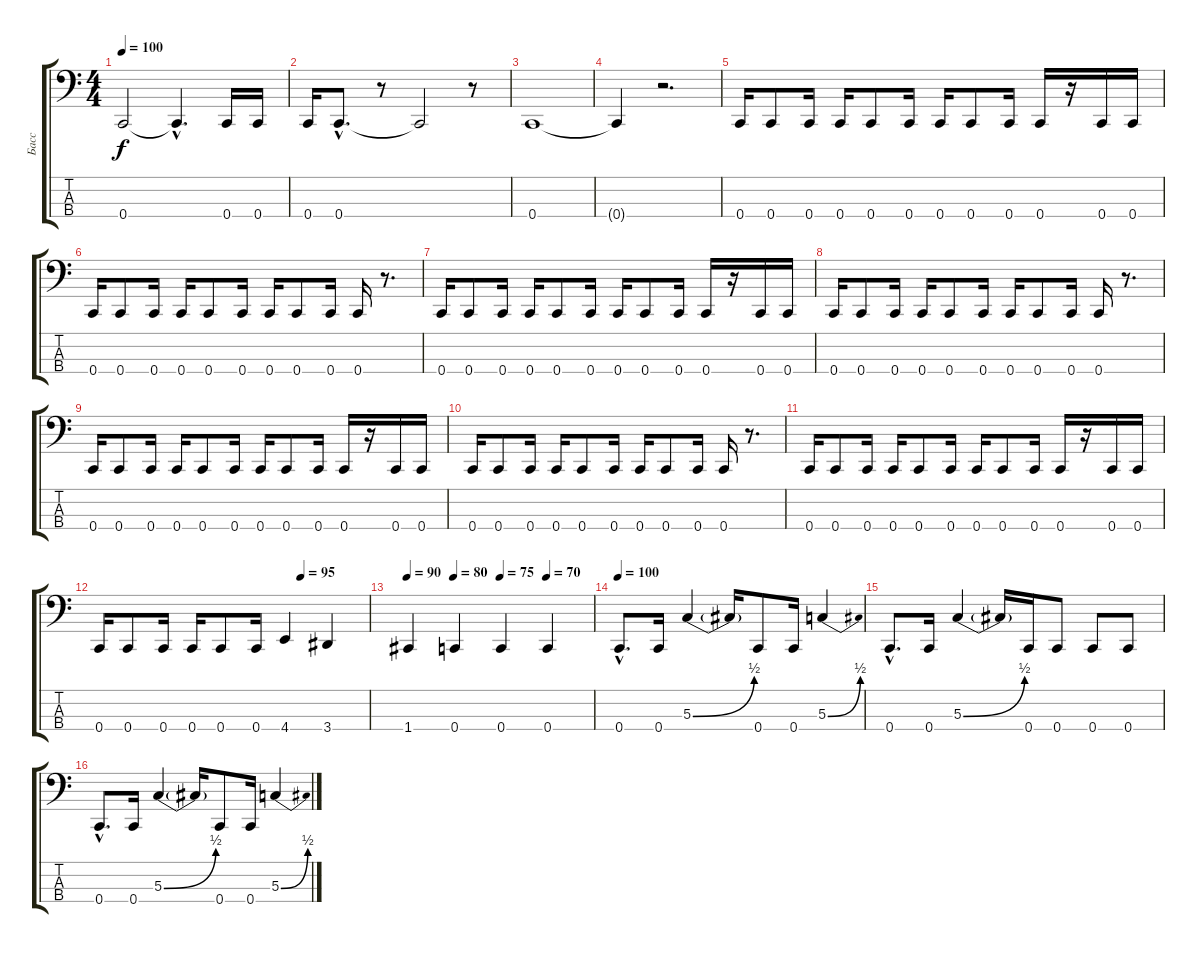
\track ("Басс" "Басс") {instrument electricbassfinger}
\staff {score tabs}
\tuning (F2 C2 G1 C1) {hide}
\ts (4 4)
\tempo 100
\clef f4
\ks c
0.4.2{dy f} 0.4{hac t}.4{d} 0.4.16 0.4.16 |
0.4.16 0.4{hac}.8{d} r.8 0.4{t}.2 r.8 |
0.4.1 |
0.4{t}.4 r.2{d} |
0.4.16 0.4.8 0.4.16 0.4.16 0.4.8 0.4.16 0.4.16 0.4.8 0.4.16 0.4.16 r.16 0.4.16 0.4.16 |
0.4.16 0.4.8 0.4.16 0.4.16 0.4.8 0.4.16 0.4.16 0.4.8 0.4.16 0.4.16 r.8{d} |
0.4.16 0.4.8 0.4.16 0.4.16 0.4.8 0.4.16 0.4.16 0.4.8 0.4.16 0.4.16 r.16 0.4.16 0.4.16 |
0.4.16 0.4.8 0.4.16 0.4.16 0.4.8 0.4.16 0.4.16 0.4.8 0.4.16 0.4.16 r.8{d} |
0.4.16 0.4.8 0.4.16 0.4.16 0.4.8 0.4.16 0.4.16 0.4.8 0.4.16 0.4.16 r.16 0.4.16 0.4.16 |
0.4.16 0.4.8 0.4.16 0.4.16 0.4.8 0.4.16 0.4.16 0.4.8 0.4.16 0.4.16 r.8{d} |
0.4.16 0.4.8 0.4.16 0.4.16 0.4.8 0.4.16 0.4.16 0.4.8 0.4.16 0.4.16 r.16 0.4.16 0.4.16 |
\tempo (95 0.75)
0.4.16 0.4.8 0.4.16 0.4.16 0.4.8 0.4.16 4.4.4 3.4.4 |
\tempo 90
\tempo (80 0.25)
\tempo (75 0.5)
\tempo (70 0.75)
1.4.4 0.4.4 0.4.4 0.4.4 |
\tempo 100
0.4{hac}.8{d} 0.4.16 5.3{be (bend 0 0 60 2)}.4 5.3{t}.16 0.4.8 0.4.16 5.3{be (bend 0 0 60 2)}.4 |
0.4{hac}.8{d} 0.4.16 5.3{be (bend 0 0 60 2)}.4 5.3{t}.16 0.4.16 0.4.8 0.4.8 0.4.8 |
0.4{hac}.8{d} 0.4.16 5.3{be (bend 0 0 60 2)}.4 5.3{t}.16 0.4.8 0.4.16 5.3{be (bend 0 0 60 2)}.4
